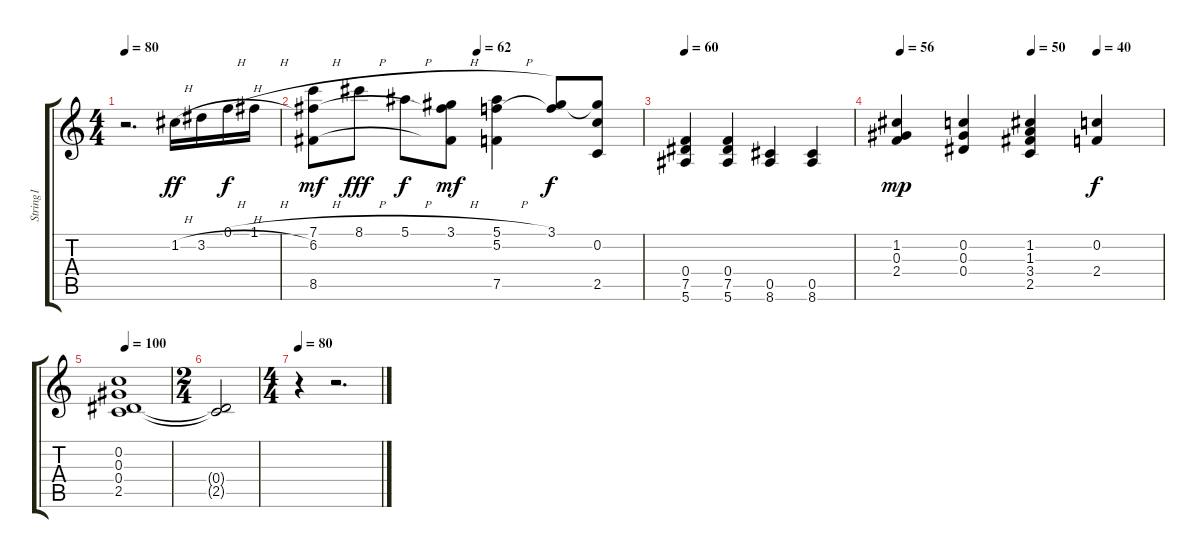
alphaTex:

\track ("String1" "String1") {instrument stringensemble1}
\staff {score tabs}
\tuning (F5 C5 Ab4 Eb4 Bb3 F3) {hide}
\ts (4 4)
\tempo 80
\tempo 66
\tempo 80
\clef g2
\ks c
r.2{d dy ff instrument stringensemble1} 1.2{h}.16 3.2{h}.16 0.1{h}.16{dy f} 1.1{h}.16 |
\tempo (62 0.5)
(7.1{h} 6.2 8.5).8{dy mf} 8.1{h}.8{dy fff} 5.1{h}.8{dy f} (3.1{h} 6.2{t} 8.5{t}).8{dy mf} (5.1{h} 5.2 7.5).4 (3.1 5.2{t}).8{dy f} (3.1{t} 0.2 2.5).8 |
\tempo 60
(0.4 7.5 5.6).4 (0.4 7.5 5.6).4 (0.5 8.6).4 (0.5 8.6).4 |
\tempo 56
\tempo (54 0.5)
\tempo (50 0.5)
\tempo (40 0.75)
(1.2 0.3 2.4).4{dy mp} (0.2 0.3 0.4).4 (1.2 1.3 3.4 2.5).4 (0.2 2.4).4{dy f} |
\tempo 100
(0.2 0.3 0.4 2.5).1 |
\ts (2 4)
(0.4{t} 2.5{t}).2 |
\ts (4 4)
\tempo 80
r.4 r.2{d}
